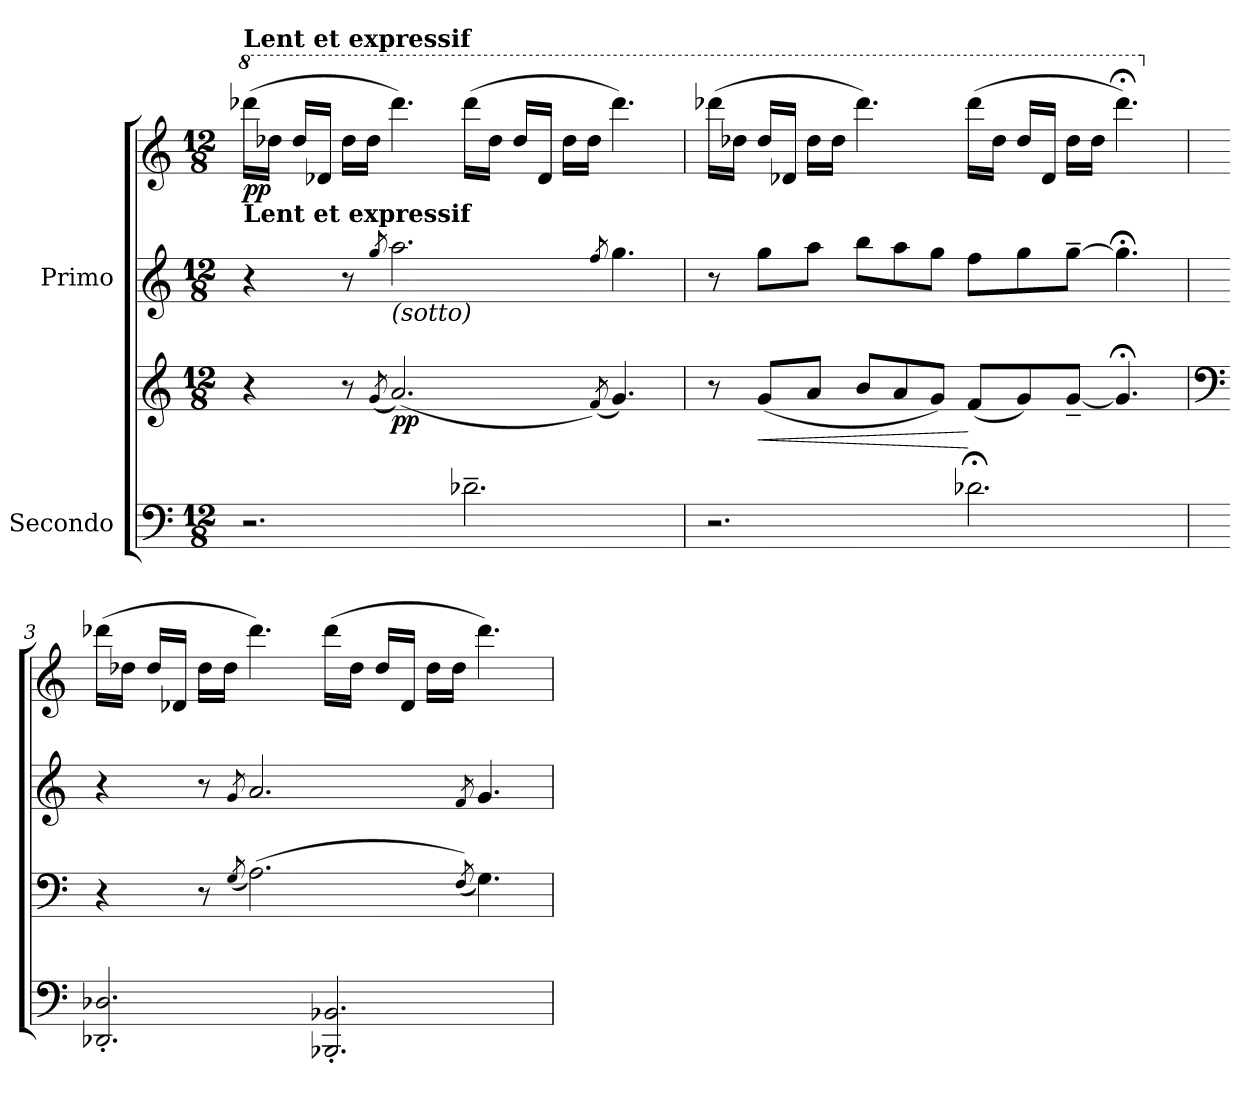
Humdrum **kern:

**kern	**kern	**dynam	**kern	**kern	**dynam
*part2	*part2	*part2	*part1	*part1	*part1
*staff4	*staff3	*staff3/4	*staff2	*staff1	*staff1/2
*I"Secondo	*	*	*I"Primo	*	*
*clefF4	*clefG2	*	*clefG2	*clefG2	*
*k[]	*k[]	*	*k[]	*k[]	*
*M12/8	*M12/8	*	*M12/8	*M12/8	*
*MM72	*MM72	*	*MM72	*MM72	*
*	*	*	*	*8va	*
=1	=1	=1	=1	=1	=1
!	!	!	!	!LO:TX:a:B:t=Lent et expressif	!
!	!	!	!	!LO:TX:b:B:t=Lent et expressif	!
!	!	!	!	!	!LO:DY:b
2.r	4r	.	4r	(>16dddd-X\LL	pp
.	.	.	.	16ddd-X\JJ	.
.	.	.	.	16ddd-/LL	.
.	.	.	.	16dd-X/JJ	.
.	8r	.	8r	16ddd-\LL	.
.	.	.	.	16ddd-\JJ	.
.	(<8qg/	.	8qgg/	.	.
!	!	!	!LO:TX:b:i:t=(sotto)	!	!
!	!	!LO:DY:b	!	!	!
.	(<2.a/)	pp	2.aa\	4.dddd-\)	.
2.d-X~\	.	.	.	(>16dddd-\LL	.
.	.	.	.	16ddd-\JJ	.
.	.	.	.	16ddd-/LL	.
.	.	.	.	16dd-/JJ	.
.	.	.	.	16ddd-\LL	.
.	.	.	.	16ddd-\JJ	.
.	(<8qf/)	.	8qff/	.	.
.	4.g/)	.	4.gg\	4.dddd-\)	.
=2	=2	=2	=2	=2	=2
2.r	8r	.	8r	(>16dddd-X\LL	.
.	.	.	.	16ddd-X\JJ	.
!	!	!LO:HP:b	!	!	!
.	(<8g/L	<	8gg\L	16ddd-/LL	.
.	.	.	.	16dd-X/JJ	.
.	8a/J	.	8aa\J	16ddd-\LL	.
.	.	.	.	16ddd-\JJ	.
.	8b/L	.	8bb\L	4.dddd-\)	.
.	8a/	.	8aa\	.	.
.	8g/J)	.	8gg\J	.	.
2.d-X;<\	(<8f/L	[	8ff\L	(>16dddd-\LL	.
.	.	.	.	16ddd-\JJ	.
.	8g/)	.	8gg\	16ddd-/LL	.
.	.	.	.	16dd-/JJ	.
.	[8g~/J	.	[8gg~\J	16ddd-\LL	.
.	.	.	.	16ddd-\JJ	.
.	4.g;</]	.	4.gg;<\]	4.dddd-;<\)	.
!!LO:LB:g=z
=3	=3	=3	=3	=3	=3
*	*clefF4	*	*	*	*
*	*	*	*	*X8va	*
!	!	!LO:DY:b	!	!	!
!	!	!LO:DY:n=1:b	!	!	!LO:DY:b
!	!	!	!	!	!LO:DY:n=1:b
2.DD-X/' 2.D-X/'	4r	other-dynamics pp	4r	(>16ddd-X\LL	other-dynamics pp
.	.	.	.	16dd-X\JJ	.
.	.	.	.	16dd-/LL	.
.	.	.	.	16d-X/JJ	.
.	8r	.	8r	16dd-\LL	.
.	.	.	.	16dd-\JJ	.
.	(<8qG/	.	8qg/	.	.
.	(>2.A\)	.	2.a/	4.ddd-\)	.
2.BBB-X/' 2.BB-X/'	.	.	.	(>16ddd-\LL	.
.	.	.	.	16dd-\JJ	.
.	.	.	.	16dd-/LL	.
.	.	.	.	16d-/JJ	.
.	.	.	.	16dd-\LL	.
.	.	.	.	16dd-\JJ	.
.	(<8qF/)	.	8qf/	.	.
.	4.G\)	.	4.g/	4.ddd-\)	.
=	=	=	=	=	=
*-	*-	*-	*-	*-	*-
